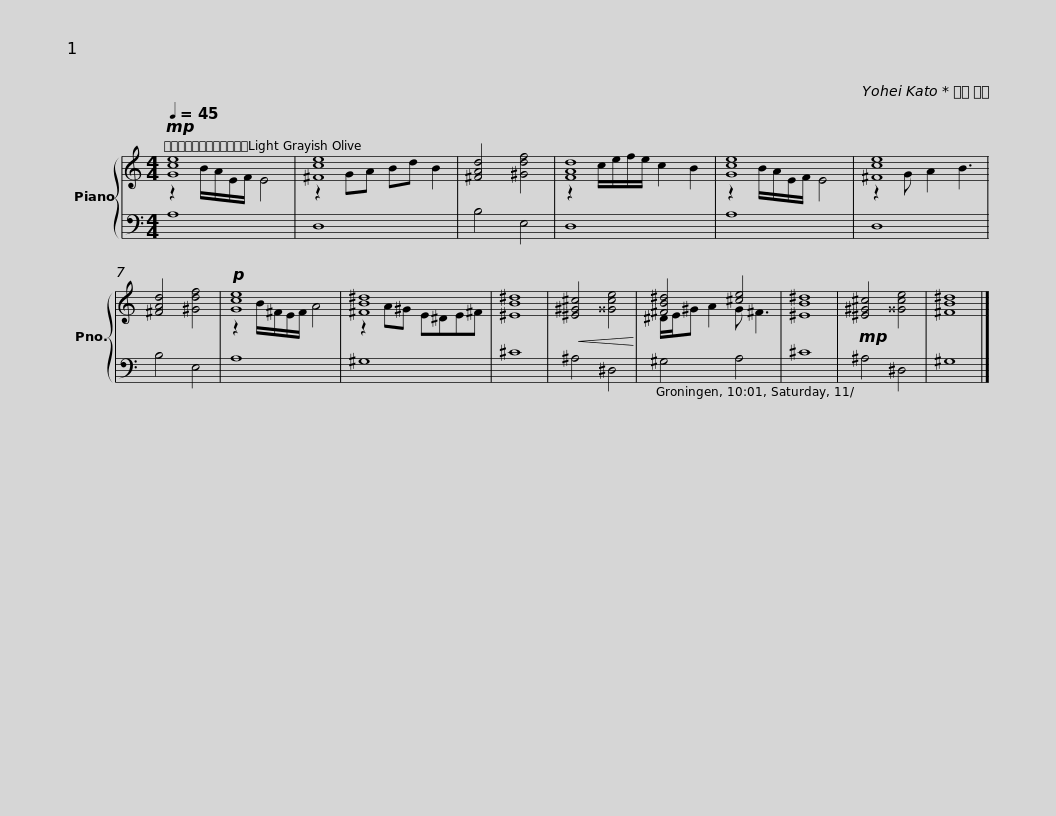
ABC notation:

X:1
%%score { ( 1 2 ) | 3 }
L:1/8
Q:1/4=45
M:4/4
I:linebreak $
K:C
V:1 treble
V:2 treble
V:3 bass
V:1
!mp! [Gce]8 | [^Fce]8 | [^FAd]4 [^Gdf]4 | [FAd]8 | [Gce]8 |$ %5
 [^Fce]8 | [^FAd]4 [^Gdf]4 |!p! [Gce]8 | [^FB^d]8 | [^EB^d]8 | %10
!<(! [^E^G^c]4 [^^Gce]4!<)! |$ [^FB^d]4 [^ce]4 | [^EB^d]8 |!mp! [^E^G^c]4 [^^Gce]4 | [^FB^d]8 |] %15
V:2
 z2 B/A/E/F/ E4 | z2 GA Bd B2 | x8 | z2 c/e/f/e/ c2 B2 | z2 B/A/E/F/ E4 |$ %5
 z2 G A2 B3 | x8 | z2 B/^F/E/F/ A4 | z2 A^G E^DE^F | x8 | %10
 x8 |$ ^D/E/^G A2 G ^F3 | x8 | x8 | x8 |] %15
V:3
 A,8 | D,8 | B,4 E,4 | D,8 | A,8 |$ %5
 D,8 | B,4 E,4 | A,8 | ^G,8 | ^C8 | %10
 ^A,4 ^D,4 |$ ^G,4 A,4 | ^C8 | ^A,4 ^D,4 | ^G,8 |] %15
